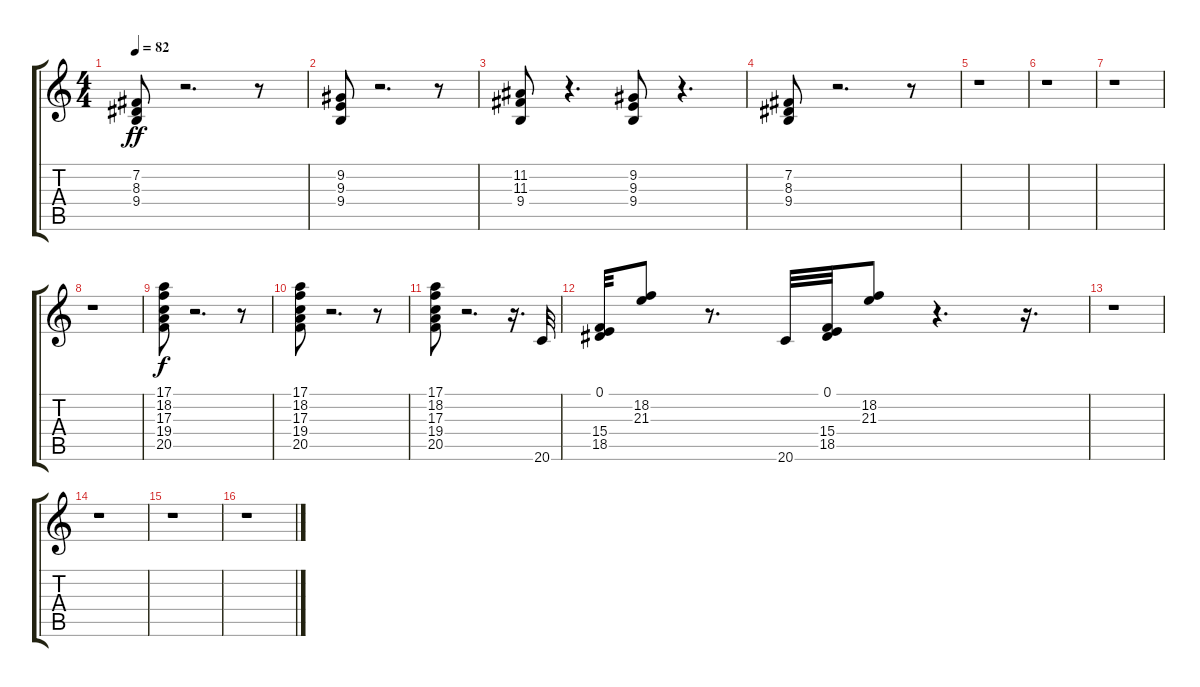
\track "" {instrument orchestralharp}
\staff {score tabs}
\tuning (E4 B3 G3 D3 A2 E2) {hide}
\ts (4 4)
\tempo 82
\clef g2
\ks c
(7.2 8.3 9.4).8{dy ff} r.2{d} r.8 |
(9.2 9.3 9.4).8 r.2{d} r.8 |
(11.2 11.3 9.4).8 r.4{d} (9.2 9.3 9.4).8 r.4{d} |
(7.2 8.3 9.4).8 r.2{d} r.8 |
r.1 |
r.1 |
r.1 |
r.1 |
(17.1 18.2 17.3 19.4 20.5).8{dy f} r.2{d} r.8 |
(17.1 18.2 17.3 19.4 20.5).8 r.2{d} r.8 |
(17.1 18.2 17.3 19.4 20.5).8 r.2{d} r.16{d} 20.6.32 |
(0.1 15.4 18.5).32 (18.2 21.3).8 r.8{d} 20.6.32 (0.1 15.4 18.5).32 (18.2 21.3).8 r.4{d} r.16{d} |
r.1 |
r.1 |
r.1 |
r.1
